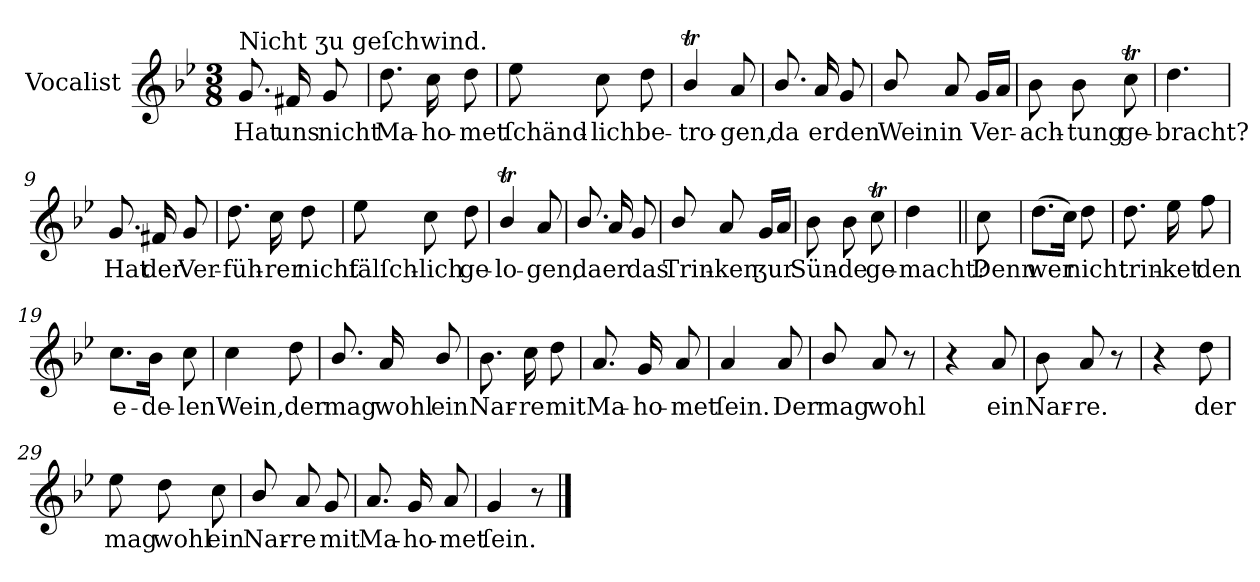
**kern	**text
*part1	*part1
*staff1	*staff1
*I"Vocalist	*
*clefG2	*
*k[b-e-]	*
*g:	*
*M3/8	*
=1	=1
!LO:TX:a:t=Nicht ʒu geſchwind.	!
8.g	Hat
16f#X	uns
8g	nicht
=2	=2
8.dd	Ma-
16cc	-ho-
8dd	-met
=3	=3
8ee-	ſchänd-
8cc	-lich
8dd	be-
=4	=4
4b-T/	-tro-
8a	-gen,
=5	=5
8.b-/	da
16a	er
8g	den
=6	=6
8b-/	Wein
8a	in
16gLL	Ver-
16aJJ	.
=7	=7
8b-	-ach-
8b-	-tung
8ccT	ge-
=8	=8
4.dd	-bracht?
=9	=9
8.g	Hat
16f#X	der
8g	Ver-
=10	=10
8.dd	-füh-
16cc	-rer
8dd	nicht
=11	=11
8ee-	fälſch-
8cc	-lich
8dd	ge-
=12	=12
4b-T/	-lo-
8a	-gen,
=13	=13
8.b-/	da
16a	er
8g	das
=14	=14
8b-/	Trin-
8a	-ken
16gLL	ʒur
16aJJ	.
=15	=15
8b-	Sün-
8b-	-de
8ccT	ge-
=16	=16
4dd	-macht?
=||	=||
8cc	Denn
=17	=17
(8.ddL	wer
16ccJk)	.
8dd	nicht
=18	=18
8.dd	trin-
16ee-	-ket
8ff	den
=19	=19
8.ccL	e-
16b-Jk	-de-
8cc	-len
=20	=20
4cc	Wein,
8dd	der
=21	=21
8.b-/	mag
16a	wohl
8b-/	ein
=22	=22
8.b-	Nar-
16cc	-re
8dd	mit
=23	=23
8.a	Ma-
16g	-ho-
8a	-met
=24	=24
4a	ſein.
8a	Der
=25	=25
8b-/	mag
8a	wohl
8r	.
=26	=26
4r	.
8a	ein
=27	=27
8b-	Nar-
8a	-re.
8r	.
=28	=28
4r	.
8dd	der
=29	=29
8ee-	mag
8dd	wohl
8cc	ein
=30	=30
8b-/	Nar-
8a	-re
8g	mit
=31	=31
8.a	Ma-
16g	-ho-
8a	-met
=32	=32
4g	ſein.
8r	.
==	==
*-	*-
